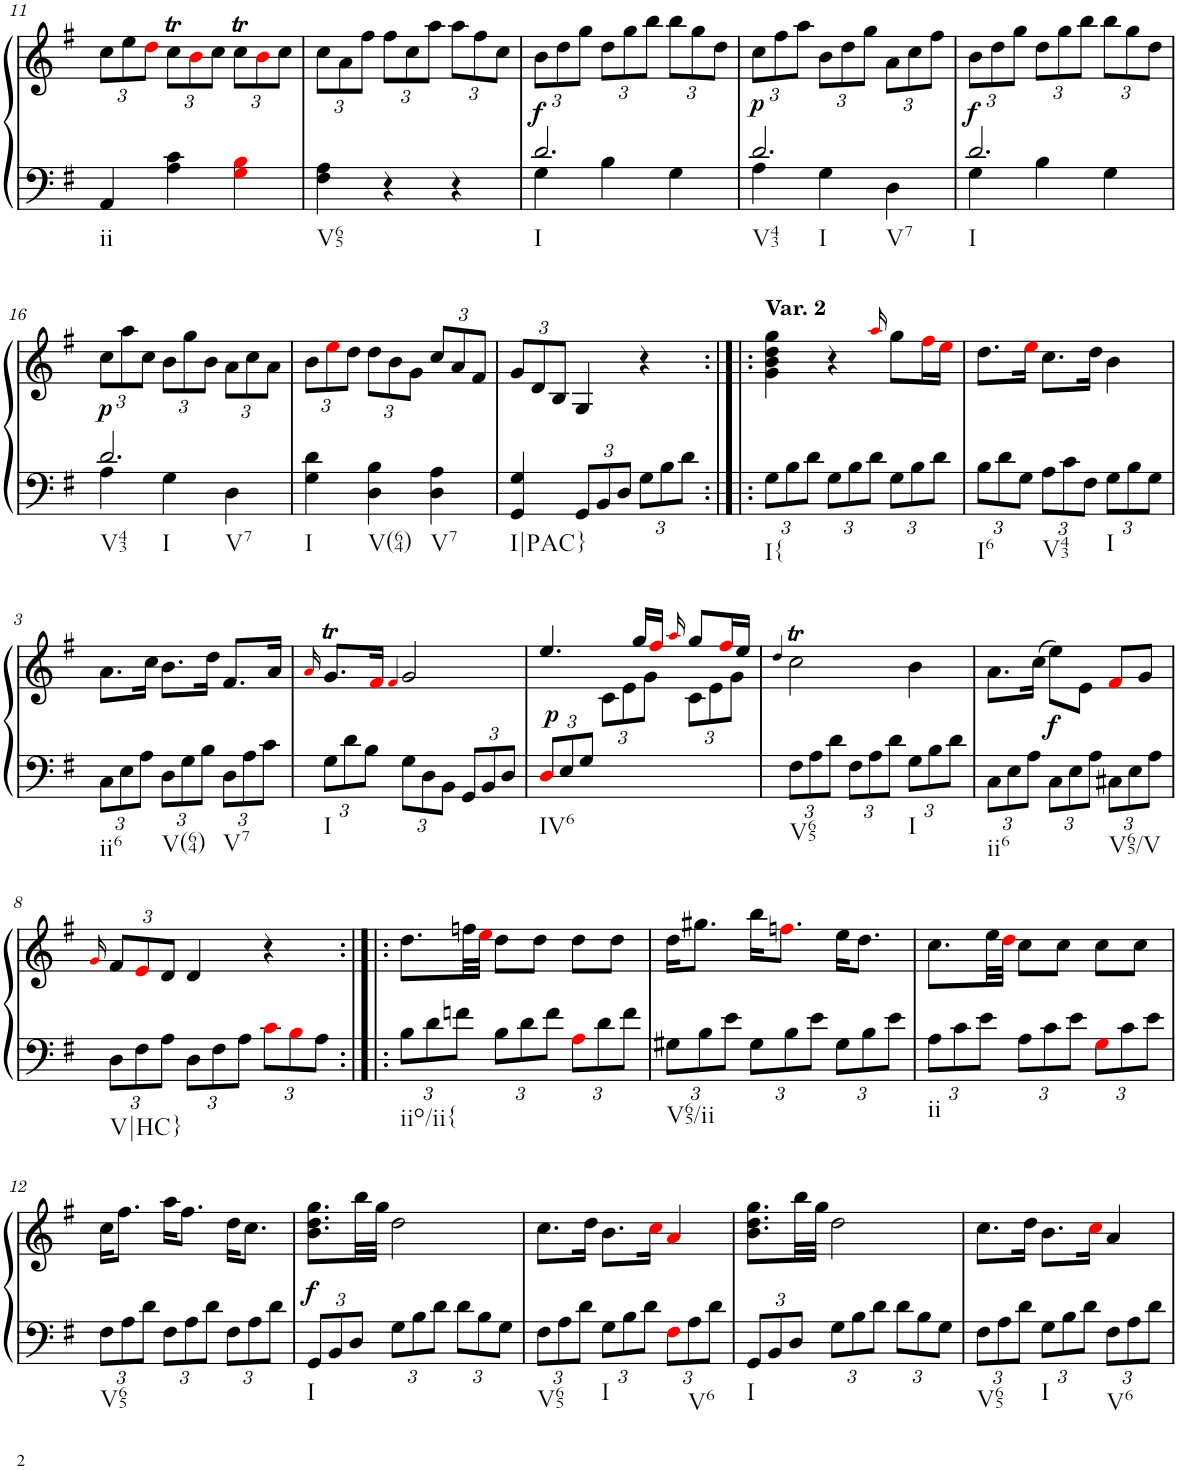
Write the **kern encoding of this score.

**kern	**kern	**dynam
*part1	*part1	*part1
*staff2	*staff1	*staff1/2
*I"Piano	*	*
*I'Pno.	*	*
!!LO:PB:g=z
*clefF4	*clefG2	*
*k[f#]	*k[f#]	*
*M3/4	*M3/4	*
*	*Xbrackettup	*
=11	=11	=11
!LO:TX:b:t=ii	!	!
4AA/	12cc\L	.
.	12ee\	.
.	12ddi\J	.
4A\ 4c\	12ccT\L	.
.	12bi\	.
.	12cc\J	.
4Gi\ 4Bi\	12ccT\L	.
.	12bi\	.
.	12cc\J	.
=12	=12	=12
!LO:TX:b:t=V65	!	!
4F#\ 4A\	12cc\L	.
.	12a\	.
.	12ff#\J	.
4r	12ff#\L	.
.	12cc\	.
.	12aa\J	.
4r	12aa\L	.
.	12ff#\	.
.	12cc\J	.
=13	=13	=13
*^	*	*
!LO:TX:b:t=I	!	!	!
!	!	!	!LO:DY:b
4G\	2.d/	12b\L	f
.	.	12dd\	.
.	.	12gg\J	.
4B\	.	12dd\L	.
.	.	12gg\	.
.	.	12bb\J	.
4G\	.	12bb\L	.
.	.	12gg\	.
.	.	12dd\J	.
=14	=14	=14	=14
!LO:TX:b:t=V43	!	!	!
!	!	!	!LO:DY:b
4A\	2.d/	12cc\L	p
.	.	12ff#\	.
.	.	12aa\J	.
!LO:TX:b:t=I	!	!	!
4G\	.	12b\L	.
.	.	12dd\	.
.	.	12gg\J	.
!LO:TX:b:t=V7	!	!	!
4D\	.	12a\L	.
.	.	12cc\	.
.	.	12ff#\J	.
=15	=15	=15	=15
!LO:TX:b:t=I	!	!	!
!	!	!	!LO:DY:b
4G\	2.d/	12b\L	f
.	.	12dd\	.
.	.	12gg\J	.
4B\	.	12dd\L	.
.	.	12gg\	.
.	.	12bb\J	.
4G\	.	12bb\L	.
.	.	12gg\	.
.	.	12dd\J	.
!!LO:LB:g=z
=16	=16	=16	=16
!LO:TX:b:t=V43	!	!	!
!	!	!	!LO:DY:b
4A\	2.d/	12cc\L	p
.	.	12aa\	.
.	.	12cc\J	.
!LO:TX:b:t=I	!	!	!
4G\	.	12b\L	.
.	.	12gg\	.
.	.	12b\J	.
!LO:TX:b:t=V7	!	!	!
4D\	.	12a\L	.
.	.	12cc\	.
.	.	12a\J	.
*v	*v	*	*
=17	=17	=17
!LO:TX:b:t=I	!	!
4G\ 4d\	12b\L	.
.	12eei\	.
.	12dd\J	.
!LO:TX:b:t=V(64)	!	!
4D\ 4B\	12dd\L	.
.	12b\	.
.	12g\J	.
!LO:TX:b:t=V7	!	!
4D\ 4A\	12cc/L	.
.	12a/	.
.	12f#/J	.
=18	=18	=18
!LO:TX:b:t=I|PAC}	!	!
4GG/ 4G/	12g/L	.
.	12d/	.
.	12B/J	.
*Xbrackettup	*	*
12GG/L	4G/	.
12BB/	.	.
12D/J	.	.
12G\L	4r	.
12B\	.	.
12d\J	.	.
=1:|!|:	=1:|!|:	=1:|!|:
!	!LO:TX:a:B:t=Var. 2	!
!LO:TX:b:t=I{	!	!
12G\L	4g\ 4b\ 4dd\ 4gg\	.
12B\	.	.
12d\J	.	.
12G\L	4r	.
12B\	.	.
12d\J	.	.
.	16qaai/	.
12G\L	8gg\L	.
12B\	.	.
.	16ff#i\L	.
12d\J	.	.
.	16eei\JJ	.
=2	=2	=2
!LO:TX:b:t=I6	!	!
12B\L	8.dd\L	.
12d\	.	.
12G\J	.	.
.	16eei\Jk	.
!LO:TX:b:t=V43	!	!
12A\L	8.cc\L	.
12c\	.	.
12F#\J	.	.
.	16dd\Jk	.
!LO:TX:b:t=I	!	!
12G\L	4b\	.
12B\	.	.
12G\J	.	.
!!LO:LB:g=z
=3	=3	=3
!LO:TX:b:t=ii6	!	!
12C\L	8.a\L	.
12E\	.	.
12A\J	.	.
.	16cc\Jk	.
!LO:TX:b:t=V(64)	!	!
12D\L	8.b\L	.
12G\	.	.
12B\J	.	.
.	16dd\Jk	.
!LO:TX:b:t=V7	!	!
12D\L	8.f#/L	.
12A\	.	.
12c\J	.	.
.	16a/Jk	.
=4	=4	=4
.	16qai/	.
!LO:TX:b:t=I	!	!
12G\L	8.gT/L	.
12d\	.	.
12B\J	.	.
.	16f#i/Jk	.
.	4qf#i/	.
12G\L	2g/	.
12D\	.	.
12BB\J	.	.
12GG/L	.	.
12BB/	.	.
12D/J	.	.
=5	=5	=5
*	*^	*
!LO:TX:b:t=IV6	!	!	!
!	!	!	!LO:DY:b
12Di/L	4.ee/	4ryy	p
12E/	.	.	.
12G/J	.	.	.
2ryy	.	12c\L	.
.	.	12e\	.
.	16gg/LL	.	.
.	.	12g\J	.
.	16ff#i/JJ	.	.
.	16qaai/	.	.
.	8gg/L	12c\L	.
.	.	12e\	.
.	16ff#i/L	.	.
.	.	12g\J	.
.	16ee/JJ	.	.
*	*v	*v	*
=6	=6	=6
.	4qdd/	.
!LO:TX:b:t=V65	!	!
12F#\L	2ccT\	.
12A\	.	.
12d\J	.	.
12F#\L	.	.
12A\	.	.
12d\J	.	.
!LO:TX:b:t=I	!	!
12G\L	4b\	.
12B\	.	.
12d\J	.	.
=7	=7	=7
!LO:TX:b:t=ii6	!	!
12C\L	8.a\L	.
12E\	.	.
12A\J	.	.
.	(16cc\Jk	.
!	!	!LO:DY:b
12C\L	8ee\L)	f
12E\	.	.
.	8e\J	.
12A\J	.	.
!LO:TX:b:t=V65/V	!	!
12C#X\L	8f#i/L	.
12E\	.	.
.	8g/J	.
12A\J	.	.
!!LO:LB:g=z
=8	=8	=8
.	16qgi/	.
!LO:TX:b:t=V|HC}	!	!
12D\L	12f#/L	.
12F#\	12ei/	.
12A\J	12d/J	.
12D\L	4d/	.
12F#\	.	.
12A\J	.	.
12ci\L	4r	.
12Bi\	.	.
12A\J	.	.
=9:|!|:	=9:|!|:	=9:|!|:
!LO:TX:b:t=iio/ii{	!	!
12B\L	8.dd\L	.
12d\	.	.
12fn\J	.	.
.	32ffn\LL	.
.	32eei\JJJ	.
12B\L	8dd\L	.
12d\	.	.
.	8dd\J	.
12f\J	.	.
12Ai\L	8dd\L	.
12d\	.	.
.	8dd\J	.
12f\J	.	.
=10	=10	=10
!LO:TX:b:t=V65/ii	!	!
12G#X\L	16dd\KL	.
.	8.gg#X\J	.
12B\	.	.
12e\J	.	.
12G#\L	16bb\KL	.
.	8.ffni\J	.
12B\	.	.
12e\J	.	.
12G#\L	16ee\KL	.
.	8.dd\J	.
12B\	.	.
12e\J	.	.
=11	=11	=11
!LO:TX:b:t=ii	!	!
12A\L	8.cc\L	.
12c\	.	.
12e\J	.	.
.	32ee\LL	.
.	32ddi\JJJ	.
12A\L	8cc\L	.
12c\	.	.
.	8cc\J	.
12e\J	.	.
12Gi\L	8cc\L	.
12c\	.	.
.	8cc\J	.
12e\J	.	.
!!LO:LB:g=z
=12	=12	=12
!LO:TX:b:t=V65	!	!
12F#\L	16cc\KL	.
.	8.ff#\J	.
12A\	.	.
12d\J	.	.
12F#\L	16aa\KL	.
.	8.ff#\J	.
12A\	.	.
12d\J	.	.
12F#\L	16dd\KL	.
.	8.cc\J	.
12A\	.	.
12d\J	.	.
=13	=13	=13
!LO:TX:b:t=I	!	!
!	!	!LO:DY:b
12GG/L	8.b\ 8.dd\ 8.gg\L	f
12BB/	.	.
12D/J	.	.
.	32bb\LL	.
.	32gg\JJJ	.
12G\L	2dd\	.
12B\	.	.
12d\J	.	.
12d\L	.	.
12B\	.	.
12G\J	.	.
=14	=14	=14
!LO:TX:b:t=V65	!	!
12F#\L	8.cc\L	.
12A\	.	.
12d\J	.	.
.	16dd\Jk	.
!LO:TX:b:t=I	!	!
12G\L	8.b\L	.
12B\	.	.
12d\J	.	.
.	16cci\Jk	.
12F#i\L	4ai/	.
!LO:TX:b:t=V6	!	!
12A\	.	.
12d\J	.	.
=15	=15	=15
!LO:TX:b:t=I	!	!
12GG/L	8.b\ 8.dd\ 8.gg\L	.
12BB/	.	.
12D/J	.	.
.	32bb\LL	.
.	32gg\JJJ	.
12G\L	2dd\	.
12B\	.	.
12d\J	.	.
12d\L	.	.
12B\	.	.
12G\J	.	.
=16	=16	=16
!LO:TX:b:t=V65	!	!
12F#\L	8.cc\L	.
12A\	.	.
12d\J	.	.
.	16dd\Jk	.
!LO:TX:b:t=I	!	!
12G\L	8.b\L	.
12B\	.	.
12d\J	.	.
.	16cci\Jk	.
!LO:TX:b:t=V6	!	!
12F#\L	4a/	.
12A\	.	.
12d\J	.	.
=	=	=
*-	*-	*-
